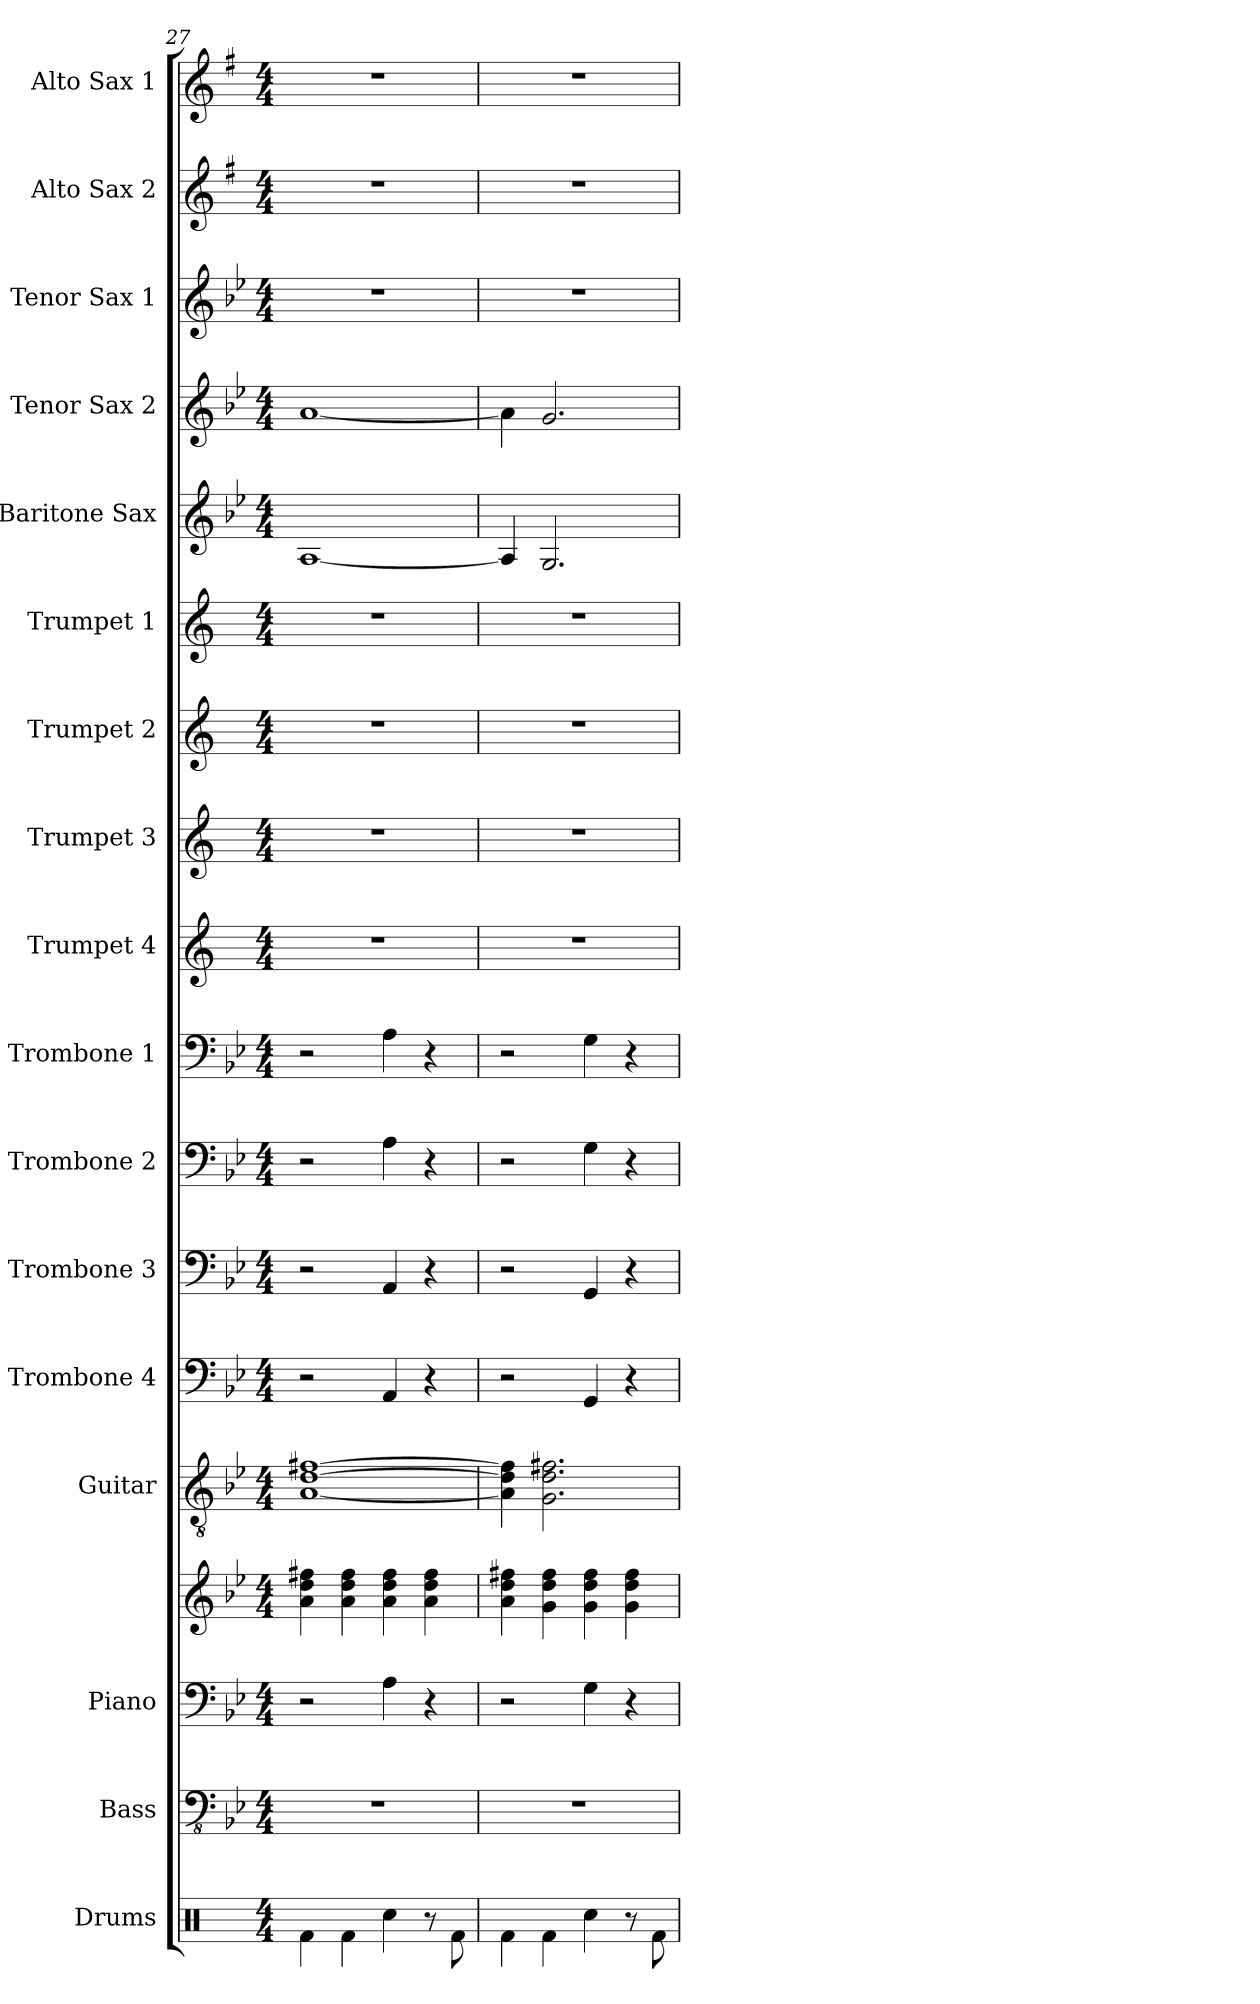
**kern	**kern	**kern	**kern	**kern	**kern	**kern	**kern	**kern	**kern	**kern	**kern	**kern	**kern	**kern	**kern	**kern	**kern
*part17	*part16	*part15	*part15	*part14	*part13	*part12	*part11	*part10	*part9	*part8	*part7	*part6	*part5	*part4	*part3	*part2	*part1
*staff18	*staff17	*staff16	*staff15	*staff14	*staff13	*staff12	*staff11	*staff10	*staff9	*staff8	*staff7	*staff6	*staff5	*staff4	*staff3	*staff2	*staff1
*I"Drums	*I"Bass	*I"Piano	*	*I"Guitar	*I"Trombone 4	*I"Trombone 3	*I"Trombone 2	*I"Trombone 1	*I"Trumpet 4	*I"Trumpet 3	*I"Trumpet 2	*I"Trumpet 1	*I"Baritone Sax	*I"Tenor Sax 2	*I"Tenor Sax 1	*I"Alto Sax 2	*I"Alto Sax 1
*I'Drums	*I'Bass	*I'Piano	*	*I'Gtr.	*I'Tbn. 4	*I'Tbn. 3	*I'Tbn. 2	*I'Tbn. 1	*I'Tpt. 4	*I'Tpt. 3	*I'Tpt. 2	*I'Tpt. 1	*I'Bari	*I'Tenor 2	*I'Tenor 1	*I'Alto 2	*I'Alto 1
*clefX	*clefFv4	*clefF4	*clefG2	*clefGv2	*clefF4	*clefF4	*clefF4	*clefF4	*clefG2	*clefG2	*clefG2	*clefG2	*clefG2	*clefG2	*clefG2	*clefG2	*clefG2
*	*	*	*	*	*	*	*	*	*ITrd1c2	*ITrd1c2	*ITrd1c2	*ITrd1c2	*ITrd12c21	*ITrd8c14	*ITrd8c14	*ITrd5c9	*ITrd5c9
*k[]	*k[b-e-]	*k[b-e-]	*k[b-e-]	*k[b-e-]	*k[b-e-]	*k[b-e-]	*k[b-e-]	*k[b-e-]	*k[b-e-]	*k[b-e-]	*k[b-e-]	*k[b-e-]	*k[b-e-]	*k[b-e-]	*k[b-e-]	*k[b-e-]	*k[b-e-]
*M4/4	*M4/4	*M4/4	*M4/4	*M4/4	*M4/4	*M4/4	*M4/4	*M4/4	*M4/4	*M4/4	*M4/4	*M4/4	*M4/4	*M4/4	*M4/4	*M4/4	*M4/4
=27	=27	=27	=27	=27	=27	=27	=27	=27	=27	=27	=27	=27	=27	=27	=27	=27	=27
4Rf\	1r	2r	4a\ 4dd\ 4ff#X\	[1A [1d [1f#X	2r	2r	2r	2r	1r	1r	1r	1r	[1AA	[1A	1r	1r	1r
4Rf\	.	.	4a\ 4dd\ 4ff#\	.	.	.	.	.	.	.	.	.	.	.	.	.	.
4Rcc\	.	4A\	4a\ 4dd\ 4ff#\	.	4AA/	4AA/	4A\	4A\	.	.	.	.	.	.	.	.	.
8r	.	4r	4a\ 4dd\ 4ff#\	.	4r	4r	4r	4r	.	.	.	.	.	.	.	.	.
8Rf\	.	.	.	.	.	.	.	.	.	.	.	.	.	.	.	.	.
!!LO:PB:g=z
=28	=28	=28	=28	=28	=28	=28	=28	=28	=28	=28	=28	=28	=28	=28	=28	=28	=28
4Rf\	1r	2r	4a\ 4dd\ 4ff#X\	4A\] 4d\] 4f#\]	2r	2r	2r	2r	1r	1r	1r	1r	4AA/]	4A\]	1r	1r	1r
4Rf\	.	.	4g\ 4dd\ 4ff#\	2.G\ 2.d\ 2.f#X\	.	.	.	.	.	.	.	.	2.GG/	2.G/	.	.	.
4Rcc\	.	4G\	4g\ 4dd\ 4ff#\	.	4GG/	4GG/	4G\	4G\	.	.	.	.	.	.	.	.	.
8r	.	4r	4g\ 4dd\ 4ff#\	.	4r	4r	4r	4r	.	.	.	.	.	.	.	.	.
8Rf\	.	.	.	.	.	.	.	.	.	.	.	.	.	.	.	.	.
=	=	=	=	=	=	=	=	=	=	=	=	=	=	=	=	=	=
*-	*-	*-	*-	*-	*-	*-	*-	*-	*-	*-	*-	*-	*-	*-	*-	*-	*-
